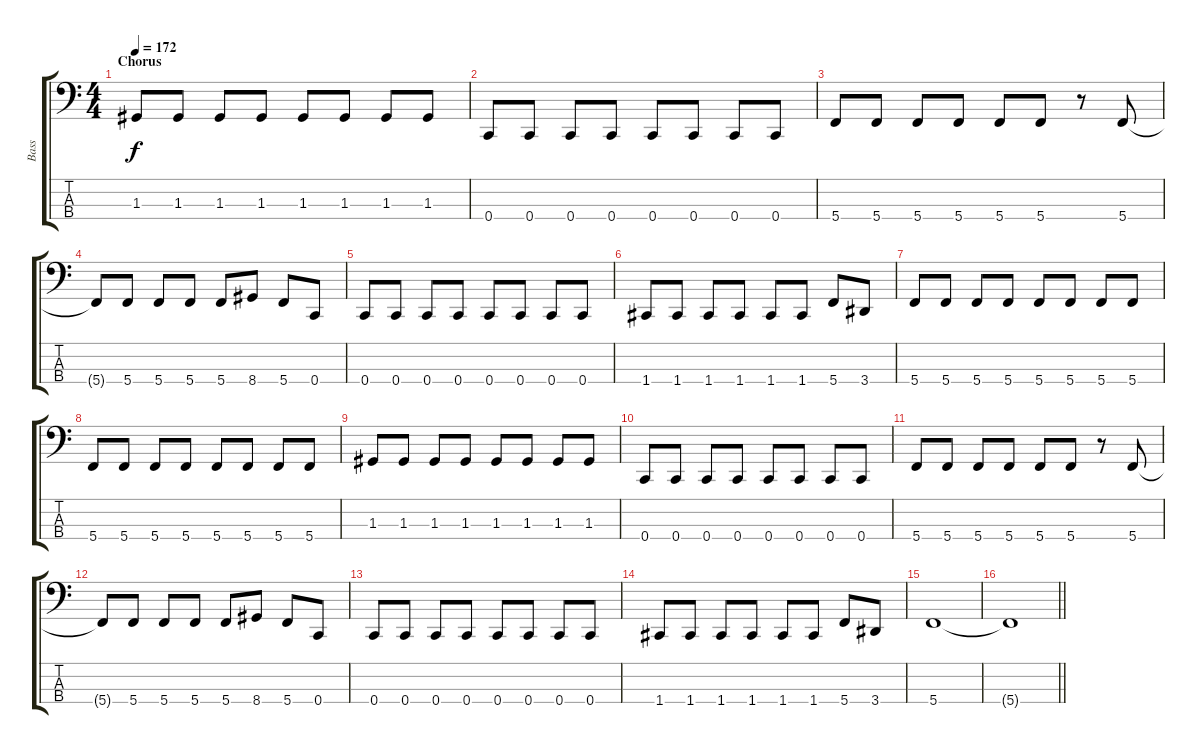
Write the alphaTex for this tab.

\track ("Bass" "Bass") {instrument electricbasspick}
\staff {score tabs}
\tuning (F2 C2 G1 C1) {hide}
\ts (4 4)
\section ("" "Chorus")
\tempo 172
\clef f4
\ks c
1.3.8{dy f} 1.3.8 1.3.8 1.3.8 1.3.8 1.3.8 1.3.8 1.3.8 |
0.4.8 0.4.8 0.4.8 0.4.8 0.4.8 0.4.8 0.4.8 0.4.8 |
5.4.8 5.4.8 5.4.8 5.4.8 5.4.8 5.4.8 r.8 5.4.8 |
5.4{t}.8 5.4.8 5.4.8 5.4.8 5.4.8 8.4.8 5.4.8 0.4.8 |
0.4.8 0.4.8 0.4.8 0.4.8 0.4.8 0.4.8 0.4.8 0.4.8 |
1.4.8 1.4.8 1.4.8 1.4.8 1.4.8 1.4.8 5.4.8 3.4.8 |
5.4.8 5.4.8 5.4.8 5.4.8 5.4.8 5.4.8 5.4.8 5.4.8 |
5.4.8 5.4.8 5.4.8 5.4.8 5.4.8 5.4.8 5.4.8 5.4.8 |
1.3.8 1.3.8 1.3.8 1.3.8 1.3.8 1.3.8 1.3.8 1.3.8 |
0.4.8 0.4.8 0.4.8 0.4.8 0.4.8 0.4.8 0.4.8 0.4.8 |
5.4.8 5.4.8 5.4.8 5.4.8 5.4.8 5.4.8 r.8 5.4.8 |
5.4{t}.8 5.4.8 5.4.8 5.4.8 5.4.8 8.4.8 5.4.8 0.4.8 |
0.4.8 0.4.8 0.4.8 0.4.8 0.4.8 0.4.8 0.4.8 0.4.8 |
1.4.8 1.4.8 1.4.8 1.4.8 1.4.8 1.4.8 5.4.8 3.4.8 |
5.4.1 |
\barLineRight lightlight
5.4{t}.1
